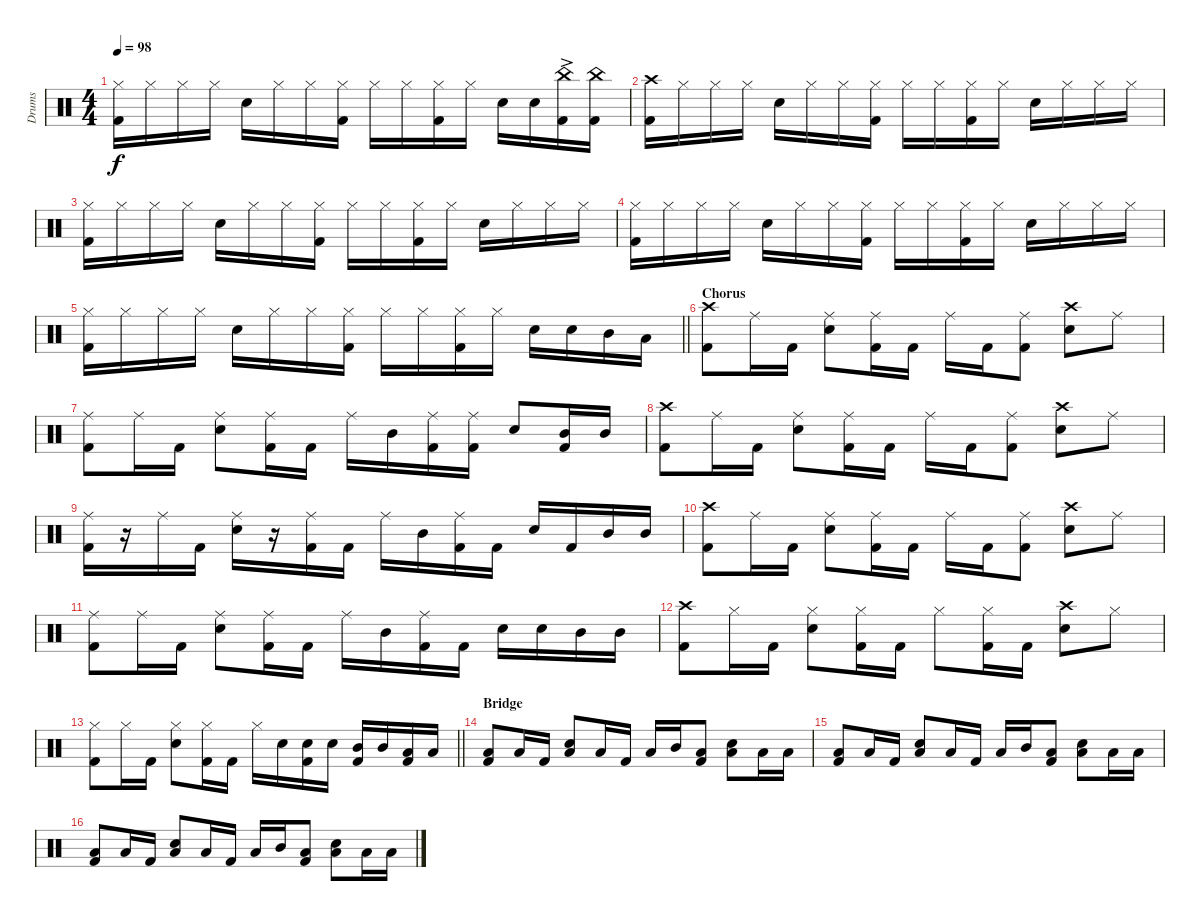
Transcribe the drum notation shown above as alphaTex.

\track ("Drums" "Drums") {instrument percussion}
\staff {score}
\articulation defaults
\ts (4 4)
\tempo 98
\clef neutral
\ks c
("Hi-Hat (closed)" "Kick (hit) 2").16{dy f} "Hi-Hat (closed)".16 "Hi-Hat (closed)".16 "Hi-Hat (closed)".16 "Snare (hit) 2".16 "Hi-Hat (closed)".16 "Hi-Hat (closed)".16 ("Hi-Hat (closed)" "Kick (hit) 2").16 "Hi-Hat (closed)".16 "Hi-Hat (closed)".16 ("Hi-Hat (closed)" "Kick (hit) 2").16 "Hi-Hat (closed)".16 "Snare (hit) 2".16 "Snare (hit) 2".16 ("China (hit)"{ac} "Kick (hit) 2").16 ("China (hit)" "Kick (hit) 2").16 |
("Crash high (hit)" "Kick (hit) 2").16 "Hi-Hat (closed)".16 "Hi-Hat (closed)".16 "Hi-Hat (closed)".16 "Snare (hit) 2".16 "Hi-Hat (closed)".16 "Hi-Hat (closed)".16 ("Hi-Hat (closed)" "Kick (hit) 2").16 "Hi-Hat (closed)".16 "Hi-Hat (closed)".16 ("Hi-Hat (closed)" "Kick (hit) 2").16 "Hi-Hat (closed)".16 "Snare (hit) 2".16 "Hi-Hat (closed)".16 "Hi-Hat (closed)".16 "Hi-Hat (closed)".16 |
("Hi-Hat (closed)" "Kick (hit) 2").16 "Hi-Hat (closed)".16 "Hi-Hat (closed)".16 "Hi-Hat (closed)".16 "Snare (hit) 2".16 "Hi-Hat (closed)".16 "Hi-Hat (closed)".16 ("Hi-Hat (closed)" "Kick (hit) 2").16 "Hi-Hat (closed)".16 "Hi-Hat (closed)".16 ("Hi-Hat (closed)" "Kick (hit) 2").16 "Hi-Hat (closed)".16 "Snare (hit) 2".16 "Hi-Hat (closed)".16 "Hi-Hat (closed)".16 "Hi-Hat (closed)".16 |
("Hi-Hat (closed)" "Kick (hit) 2").16 "Hi-Hat (closed)".16 "Hi-Hat (closed)".16 "Hi-Hat (closed)".16 "Snare (hit) 2".16 "Hi-Hat (closed)".16 "Hi-Hat (closed)".16 ("Hi-Hat (closed)" "Kick (hit) 2").16 "Hi-Hat (closed)".16 "Hi-Hat (closed)".16 ("Hi-Hat (closed)" "Kick (hit) 2").16 "Hi-Hat (closed)".16 "Snare (hit) 2".16 "Hi-Hat (closed)".16 "Hi-Hat (closed)".16 "Hi-Hat (closed)".16 |
\barLineRight lightlight
("Hi-Hat (closed)" "Kick (hit) 2").16 "Hi-Hat (closed)".16 "Hi-Hat (closed)".16 "Hi-Hat (closed)".16 "Snare (hit) 2".16 "Hi-Hat (closed)".16 "Hi-Hat (closed)".16 ("Hi-Hat (closed)" "Kick (hit) 2").16 "Hi-Hat (closed)".16 "Hi-Hat (closed)".16 ("Hi-Hat (closed)" "Kick (hit) 2").16 "Hi-Hat (closed)".16 "Snare (hit) 2".16 "Snare (hit) 2".16 "Mid Tom (hit)".16 "Low Tom (hit)".16 |
\section ("" "Chorus")
("Crash high (hit)" "Kick (hit) 2").8 "Ride (middle)".16 "Kick (hit) 2".16 ("Ride (middle)" "Snare (hit) 2").8 ("Ride (middle)" "Kick (hit) 2").16 "Kick (hit) 2".16 "Ride (middle)".16 "Kick (hit) 2".16 ("Ride (middle)" "Kick (hit) 2").8 ("Crash high (hit)" "Snare (hit) 2").8 "Ride (middle)".8 |
("Ride (middle)" "Kick (hit) 2").8 "Ride (middle)".16 "Kick (hit) 2".16 ("Ride (middle)" "Snare (hit) 2").8 ("Ride (middle)" "Kick (hit) 2").16 "Kick (hit) 2".16 "Ride (middle)".16 "Mid Tom (hit)".16 ("Ride (middle)" "Kick (hit) 2").16 ("Ride (middle)" "Kick (hit) 2").16 "Snare (hit) 2".8 ("Mid Tom (hit)" "Kick (hit) 2").16 "Mid Tom (hit)".16 |
("Crash high (hit)" "Kick (hit) 2").8 "Ride (middle)".16 "Kick (hit) 2".16 ("Ride (middle)" "Snare (hit) 2").8 ("Ride (middle)" "Kick (hit) 2").16 "Kick (hit) 2".16 "Ride (middle)".16 "Kick (hit) 2".16 ("Ride (middle)" "Kick (hit) 2").8 ("Crash high (hit)" "Snare (hit) 2").8 "Ride (middle)".8 |
("Ride (middle)" "Kick (hit) 2").16 r.16 "Ride (middle)".16 "Kick (hit) 2".16 ("Ride (middle)" "Snare (hit) 2").16 r.16 ("Ride (middle)" "Kick (hit) 2").16 "Kick (hit) 2".16 "Ride (middle)".16 "Mid Tom (hit)".16 ("Ride (middle)" "Kick (hit) 2").16 "Kick (hit) 2".16 "Snare (hit) 2".16 "Kick (hit) 2".16 "Mid Tom (hit)".16 "Mid Tom (hit)".16 |
("Crash high (hit)" "Kick (hit) 2").8 "Ride (middle)".16 "Kick (hit) 2".16 ("Ride (middle)" "Snare (hit) 2").8 ("Ride (middle)" "Kick (hit) 2").16 "Kick (hit) 2".16 "Ride (middle)".16 "Kick (hit) 2".16 ("Ride (middle)" "Kick (hit) 2").8 ("Crash high (hit)" "Snare (hit) 2").8 "Ride (middle)".8 |
("Ride (middle)" "Kick (hit) 2").8 "Ride (middle)".16 "Kick (hit) 2".16 ("Ride (middle)" "Snare (hit) 2").8 ("Ride (middle)" "Kick (hit) 2").16 "Kick (hit) 2".16 "Ride (middle)".16 "Mid Tom (hit)".16 ("Ride (middle)" "Kick (hit) 2").16 "Kick (hit) 2".16 "Snare (hit) 2".16 "Snare (hit) 2".16 "Mid Tom (hit)".16 "Mid Tom (hit)".16 |
("Crash high (hit)" "Kick (hit) 2").8 "Hi-Hat (closed)".16 "Kick (hit) 2".16 ("Hi-Hat (closed)" "Snare (hit) 2").8 ("Hi-Hat (closed)" "Kick (hit) 2").16 "Kick (hit) 2".16 "Hi-Hat (closed)".8 ("Hi-Hat (closed)" "Kick (hit) 2").16 "Kick (hit) 2".16 ("Crash high (hit)" "Snare (hit) 2").8 "Hi-Hat (closed)".8 |
\barLineRight lightlight
("Hi-Hat (closed)" "Kick (hit) 2").8 "Hi-Hat (closed)".16 "Kick (hit) 2".16 ("Hi-Hat (closed)" "Snare (hit) 2").8 ("Hi-Hat (closed)" "Kick (hit) 2").16 "Kick (hit) 2".16 "Hi-Hat (closed)".16 "Snare (hit) 2".16 ("Snare (hit) 2" "Kick (hit) 2").16 "Snare (hit) 2".16 ("Mid Tom (hit)" "Kick (hit) 2").16 "Mid Tom (hit)".16 ("Low Floor Tom (hit)" "Kick (hit) 2").16 "Low Floor Tom (hit)".16 |
\section ("" "Bridge")
("Low Tom (hit)" "Kick (hit) 2").8 "Low Tom (hit)".16 "Kick (hit) 2".16 ("Low Tom (hit)" "Snare (hit) 2").8 "Low Tom (hit)".16 "Kick (hit) 2".16 "Low Tom (hit)".16 "Mid Tom (hit)".16 ("Low Tom (hit)" "Kick (hit) 2").8 ("Low Tom (hit)" "Snare (hit) 2").8 "Low Tom (hit)".16 "Low Tom (hit)".16 |
("Low Tom (hit)" "Kick (hit) 2").8 "Low Tom (hit)".16 "Kick (hit) 2".16 ("Low Tom (hit)" "Snare (hit) 2").8 "Low Tom (hit)".16 "Kick (hit) 2".16 "Low Tom (hit)".16 "Mid Tom (hit)".16 ("Low Tom (hit)" "Kick (hit) 2").8 ("Low Tom (hit)" "Snare (hit) 2").8 "Low Tom (hit)".16 "Low Tom (hit)".16 |
("Low Tom (hit)" "Kick (hit) 2").8 "Low Tom (hit)".16 "Kick (hit) 2".16 ("Low Tom (hit)" "Snare (hit) 2").8 "Low Tom (hit)".16 "Kick (hit) 2".16 "Low Tom (hit)".16 "Mid Tom (hit)".16 ("Low Tom (hit)" "Kick (hit) 2").8 ("Low Tom (hit)" "Snare (hit) 2").8 "Low Tom (hit)".16 "Low Tom (hit)".16
